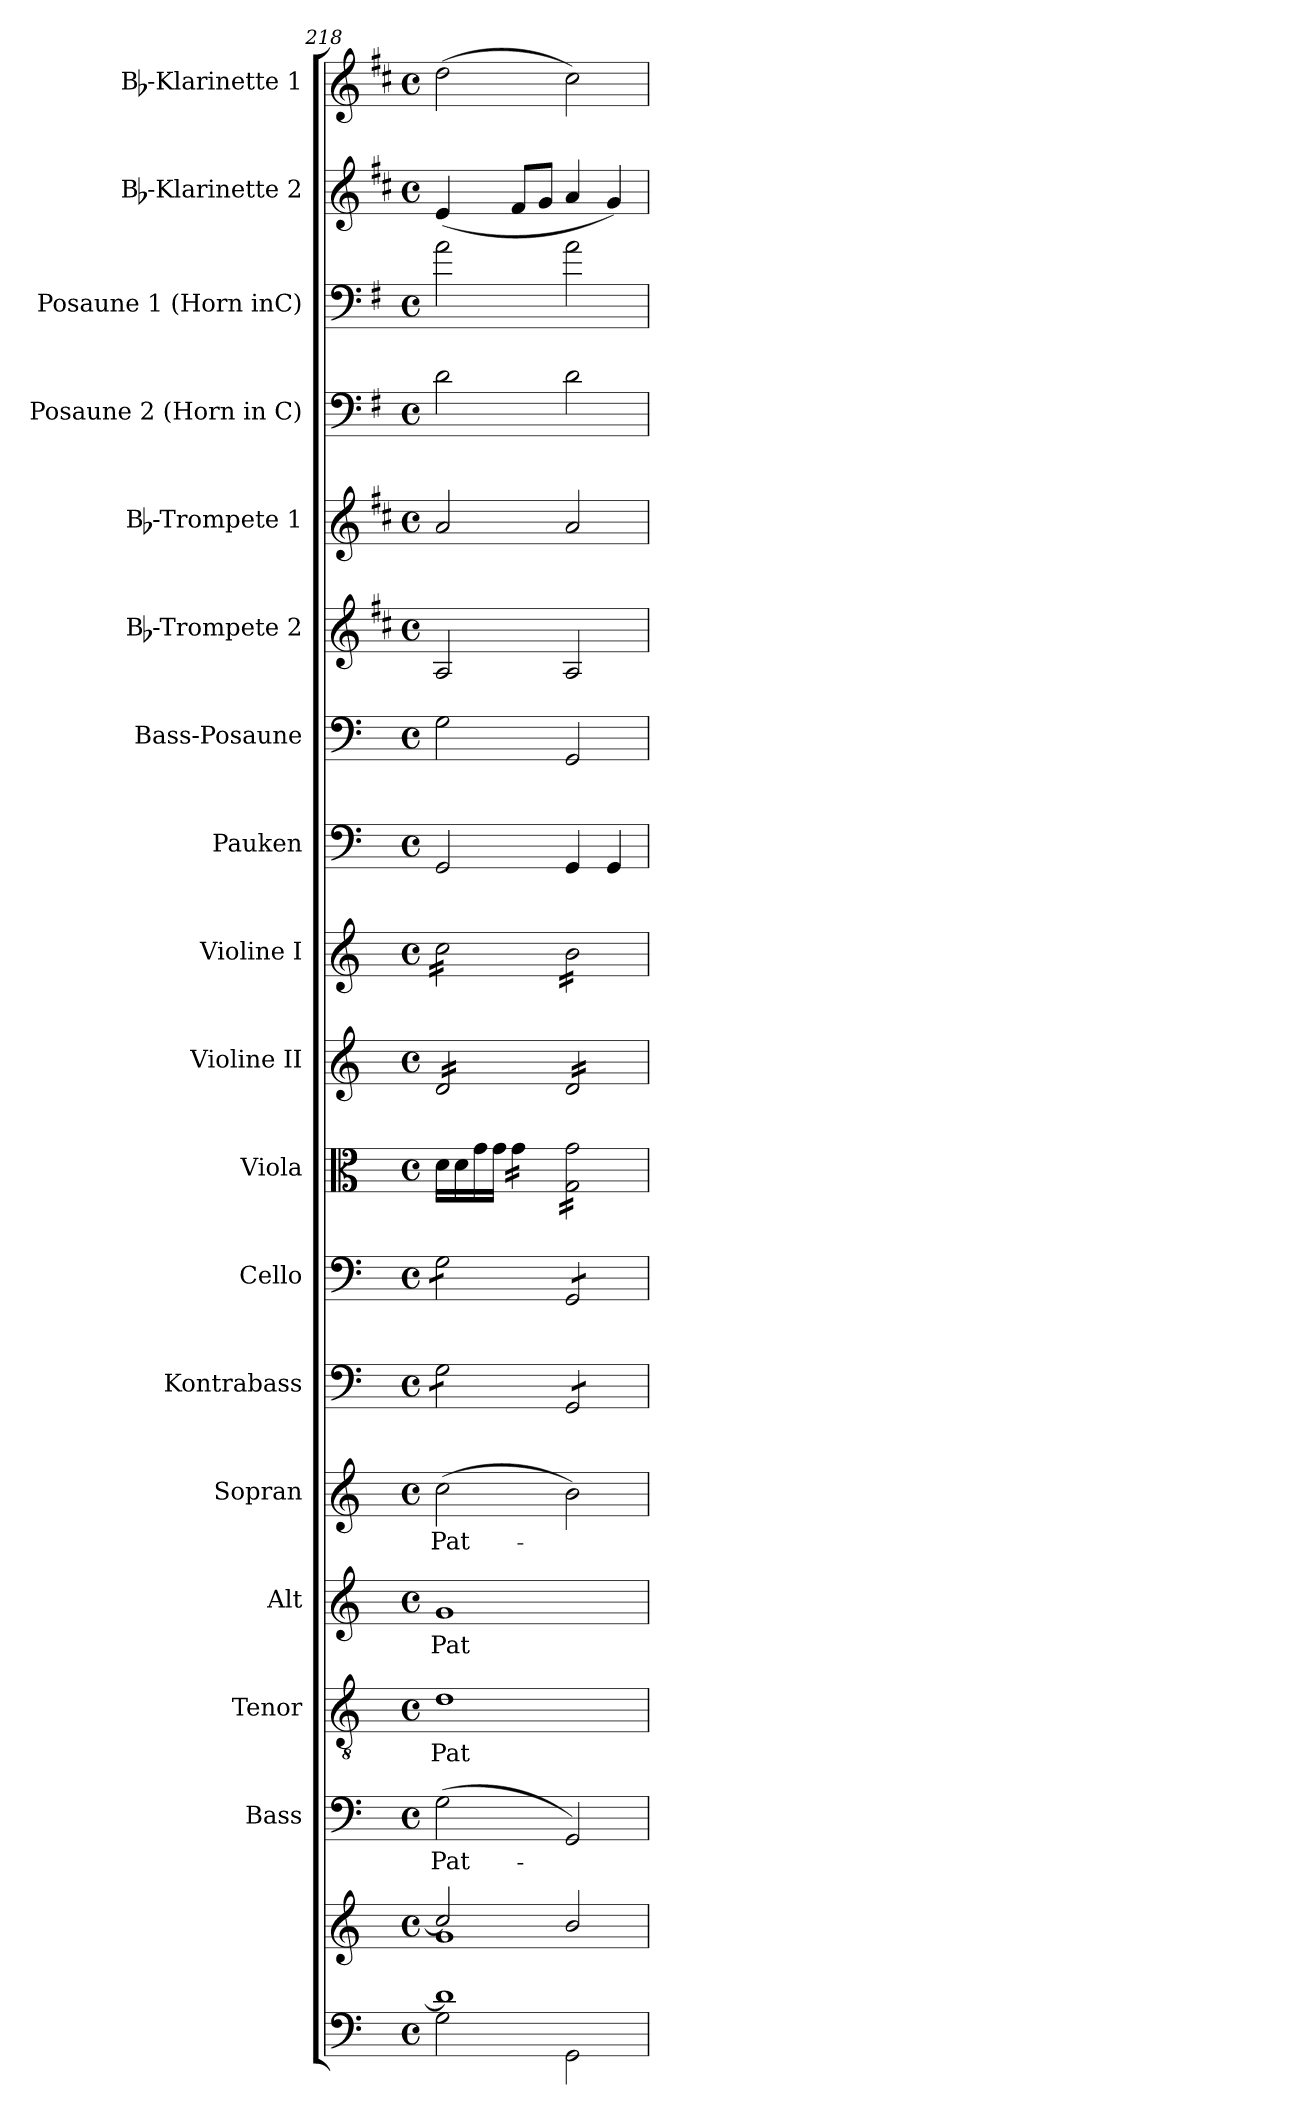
**kern	**kern	**kern	**text	**kern	**text	**kern	**text	**kern	**text	**kern	**kern	**kern	**kern	**kern	**kern	**kern	**kern	**kern	**kern	**kern	**kern	**kern
*part18	*part18	*part17	*part17	*part16	*part16	*part15	*part15	*part14	*part14	*part13	*part12	*part11	*part10	*part9	*part8	*part7	*part6	*part5	*part4	*part3	*part2	*part1
*staff19	*staff18	*staff17	*staff17	*staff16	*staff16	*staff15	*staff15	*staff14	*staff14	*staff13	*staff12	*staff11	*staff10	*staff9	*staff8	*staff7	*staff6	*staff5	*staff4	*staff3	*staff2	*staff1
*	*	*I"Bass	*	*I"Tenor	*	*I"Alt	*	*I"Sopran	*	*I"Kontrabass	*I"Cello	*I"Viola	*I"Violine II	*I"Violine I	*I"Pauken	*I"Bass-Posaune	*I"Bb-Trompete 2	*I"Bb-Trompete 1	*I"Posaune 2 (Horn in C)	*I"Posaune 1 (Horn inC)	*I"Bb-Klarinette 2	*I"Bb-Klarinette 1
*	*	*I'B.	*	*I'T.	*	*I'A.	*	*I'S.	*	*I'Kb.	*	*I'Vla.	*I'Vl. II	*I'Vl. I	*I'Pk.	*I'B-Pos.	*I'Bb Trp. 2	*I'Bb Trp. 1	*I'Pos. 2	*I'Pos. 1	*I'Bb Kl. 2	*I'Bb Kl. 1
*clefF4	*clefG2	*clefF4	*	*clefGv2	*	*clefG2	*	*clefG2	*	*clefF4	*clefF4	*clefC3	*clefG2	*clefG2	*clefF4	*clefF4	*clefG2	*clefG2	*clefF4	*clefF4	*clefG2	*clefG2
*	*	*	*	*	*	*	*	*	*	*ITrd7c12	*	*	*	*	*	*	*ITrd1c2	*ITrd1c2	*ITrd4c7	*ITrd4c7	*ITrd1c2	*ITrd1c2
*k[]	*k[]	*k[]	*	*k[]	*	*k[]	*	*k[]	*	*k[]	*k[]	*k[]	*k[]	*k[]	*k[]	*k[]	*k[]	*k[]	*k[]	*k[]	*k[]	*k[]
*C:	*C:	*C:	*	*C:	*	*C:	*	*C:	*	*C:	*C:	*C:	*C:	*C:	*C:	*C:	*C:	*C:	*C:	*C:	*C:	*C:
*M4/4	*M4/4	*M4/4	*	*M4/4	*	*M4/4	*	*M4/4	*	*M4/4	*M4/4	*M4/4	*M4/4	*M4/4	*M4/4	*M4/4	*M4/4	*M4/4	*M4/4	*M4/4	*M4/4	*M4/4
*met(c)	*met(c)	*met(c)	*	*met(c)	*	*met(c)	*	*met(c)	*	*met(c)	*met(c)	*met(c)	*met(c)	*met(c)	*met(c)	*met(c)	*met(c)	*met(c)	*met(c)	*met(c)	*met(c)	*met(c)
=218	=218	=218	=218	=218	=218	=218	=218	=218	=218	=218	=218	=218	=218	=218	=218	=218	=218	=218	=218	=218	=218	=218
*^	*^	*	*	*	*	*	*	*	*	*	*	*	*	*	*	*	*	*	*	*	*	*
!	!	!	!	!	!LO:LY:b	!	!LO:LY:b	!	!LO:LY:b	!	!LO:LY:b	!	!	!	!	!	!	!	!	!	!	!	!	!
*	*	*	*	*	*	*	*	*	*	*	*	*tremolo	*	*	*	*	*	*	*	*	*	*	*	*
*	*	*	*	*	*	*	*	*	*	*	*	*	*tremolo	*	*	*	*	*	*	*	*	*	*	*
*	*	*	*	*	*	*	*	*	*	*	*	*	*	*	*tremolo	*	*	*	*	*	*	*	*	*
*	*	*	*	*	*	*	*	*	*	*	*	*	*	*	*	*tremolo	*	*	*	*	*	*	*	*
1d]	2G\	2cc/]	1g	(>2G\	Pat-	1d	Pat-	1g	Pat-	(>2cc\	Pat-	8GG\L	8G\L	16d\LL	16d/LL	16cc\LL	2GG/	2G\	2G/	2g/	2G\	2d\	(<4d/	(>2cc\
.	.	.	.	.	.	.	.	.	.	.	.	.	.	16d\	16d/	16cc\	.	.	.	.	.	.	.	.
.	.	.	.	.	.	.	.	.	.	.	.	8GG\	8G\	16g\	16d/	16cc\	.	.	.	.	.	.	.	.
.	.	.	.	.	.	.	.	.	.	.	.	.	.	16g\JJ	16d/	16cc\	.	.	.	.	.	.	.	.
*	*	*	*	*	*	*	*	*	*	*	*	*	*	*tremolo	*	*	*	*	*	*	*	*	*	*
.	.	.	.	.	.	.	.	.	.	.	.	8GG\	8G\	16g\LL	16d/	16cc\	.	.	.	.	.	.	8e/L	.
.	.	.	.	.	.	.	.	.	.	.	.	.	.	16g\	16d/	16cc\	.	.	.	.	.	.	.	.
.	.	.	.	.	.	.	.	.	.	.	.	8GG\J	8G\J	16g\	16d/	16cc\	.	.	.	.	.	.	8f/J	.
.	.	.	.	.	.	.	.	.	.	.	.	.	.	16g\JJ	16d/JJ	16cc\JJ	.	.	.	.	.	.	.	.
.	2GG\	2b/	.	2GG/)	.	.	.	.	.	2b\)	.	8GGG/L	8GG/L	16G\ 16g\LL	16d/LL	16b\LL	4GG/	2GG/	2G/	2g/	2G\	2d\	4g/	2b\)
.	.	.	.	.	.	.	.	.	.	.	.	.	.	16G\ 16g\	16d/	16b\	.	.	.	.	.	.	.	.
.	.	.	.	.	.	.	.	.	.	.	.	8GGG/	8GG/	16G\ 16g\	16d/	16b\	.	.	.	.	.	.	.	.
.	.	.	.	.	.	.	.	.	.	.	.	.	.	16G\ 16g\	16d/	16b\	.	.	.	.	.	.	.	.
.	.	.	.	.	.	.	.	.	.	.	.	8GGG/	8GG/	16G\ 16g\	16d/	16b\	4GG/	.	.	.	.	.	4f/)	.
.	.	.	.	.	.	.	.	.	.	.	.	.	.	16G\ 16g\	16d/	16b\	.	.	.	.	.	.	.	.
.	.	.	.	.	.	.	.	.	.	.	.	8GGG/J	8GG/J	16G\ 16g\	16d/	16b\	.	.	.	.	.	.	.	.
*	*	*	*	*	*	*	*	*	*	*	*	*	*Xtremolo	*	*	*	*	*	*	*	*	*	*	*
*	*	*	*	*	*	*	*	*	*	*	*	*Xtremolo	*	*	*	*	*	*	*	*	*	*	*	*
.	.	.	.	.	.	.	.	.	.	.	.	.	.	16G\ 16g\JJ	16d/JJ	16b\JJ	.	.	.	.	.	.	.	.
*	*	*	*	*	*	*	*	*	*	*	*	*	*	*	*	*Xtremolo	*	*	*	*	*	*	*	*
*	*	*	*	*	*	*	*	*	*	*	*	*	*	*	*Xtremolo	*	*	*	*	*	*	*	*	*
*	*	*	*	*	*	*	*	*	*	*	*	*	*	*Xtremolo	*	*	*	*	*	*	*	*	*	*
*v	*v	*	*	*	*	*	*	*	*	*	*	*	*	*	*	*	*	*	*	*	*	*	*	*
*	*v	*v	*	*	*	*	*	*	*	*	*	*	*	*	*	*	*	*	*	*	*	*	*
=	=	=	=	=	=	=	=	=	=	=	=	=	=	=	=	=	=	=	=	=	=	=
*-	*-	*-	*-	*-	*-	*-	*-	*-	*-	*-	*-	*-	*-	*-	*-	*-	*-	*-	*-	*-	*-	*-
